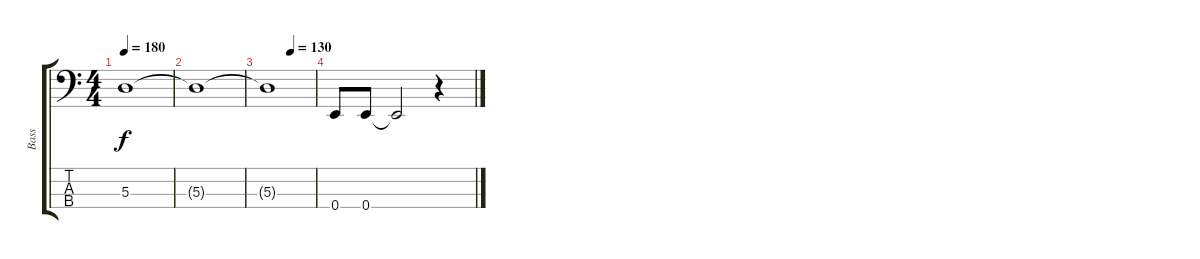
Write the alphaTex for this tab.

\track ("Bass" "Bass") {instrument electricbassfinger}
\staff {score tabs}
\tuning (G2 D2 A1 E1) {hide}
\ts (4 4)
\tempo 180
\clef f4
\ks c
5.3{t}.1{dy f} |
5.3{t}.1 |
\tempo (130 0.5)
5.3{t}.1 |
0.4.8 0.4.8 0.4{t}.2 r.4
